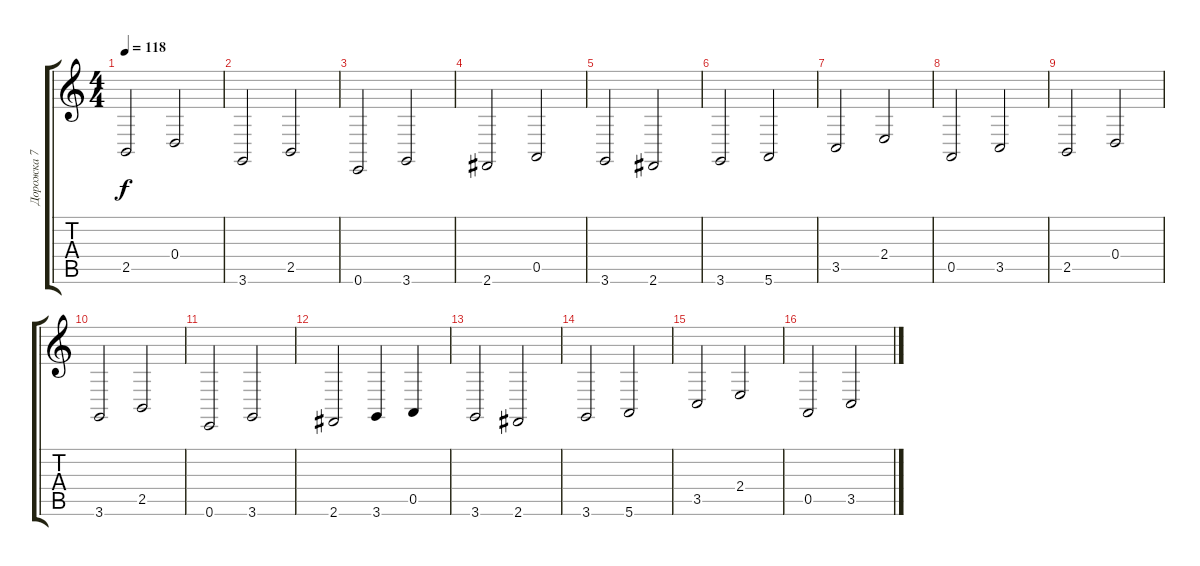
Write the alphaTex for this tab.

\track ("Дорожка 7" "Дорожка 7") {instrument stringensemble1}
\staff {score tabs}
\tuning (E4 B3 G3 D3 A2 E2) {hide}
\ts (4 4)
\tempo 118
\clef g2
\ks c
2.5.2{dy f} 0.4.2 |
3.6.2 2.5.2 |
0.6.2 3.6.2 |
2.6.2 0.5.2 |
3.6.2 2.6.2 |
3.6.2 5.6.2 |
3.5.2 2.4.2 |
0.5.2 3.5.2 |
2.5.2 0.4.2 |
3.6.2 2.5.2 |
0.6.2 3.6.2 |
2.6.2 3.6.4 0.5.4 |
3.6.2 2.6.2 |
3.6.2 5.6.2 |
3.5.2 2.4.2 |
0.5.2 3.5.2
